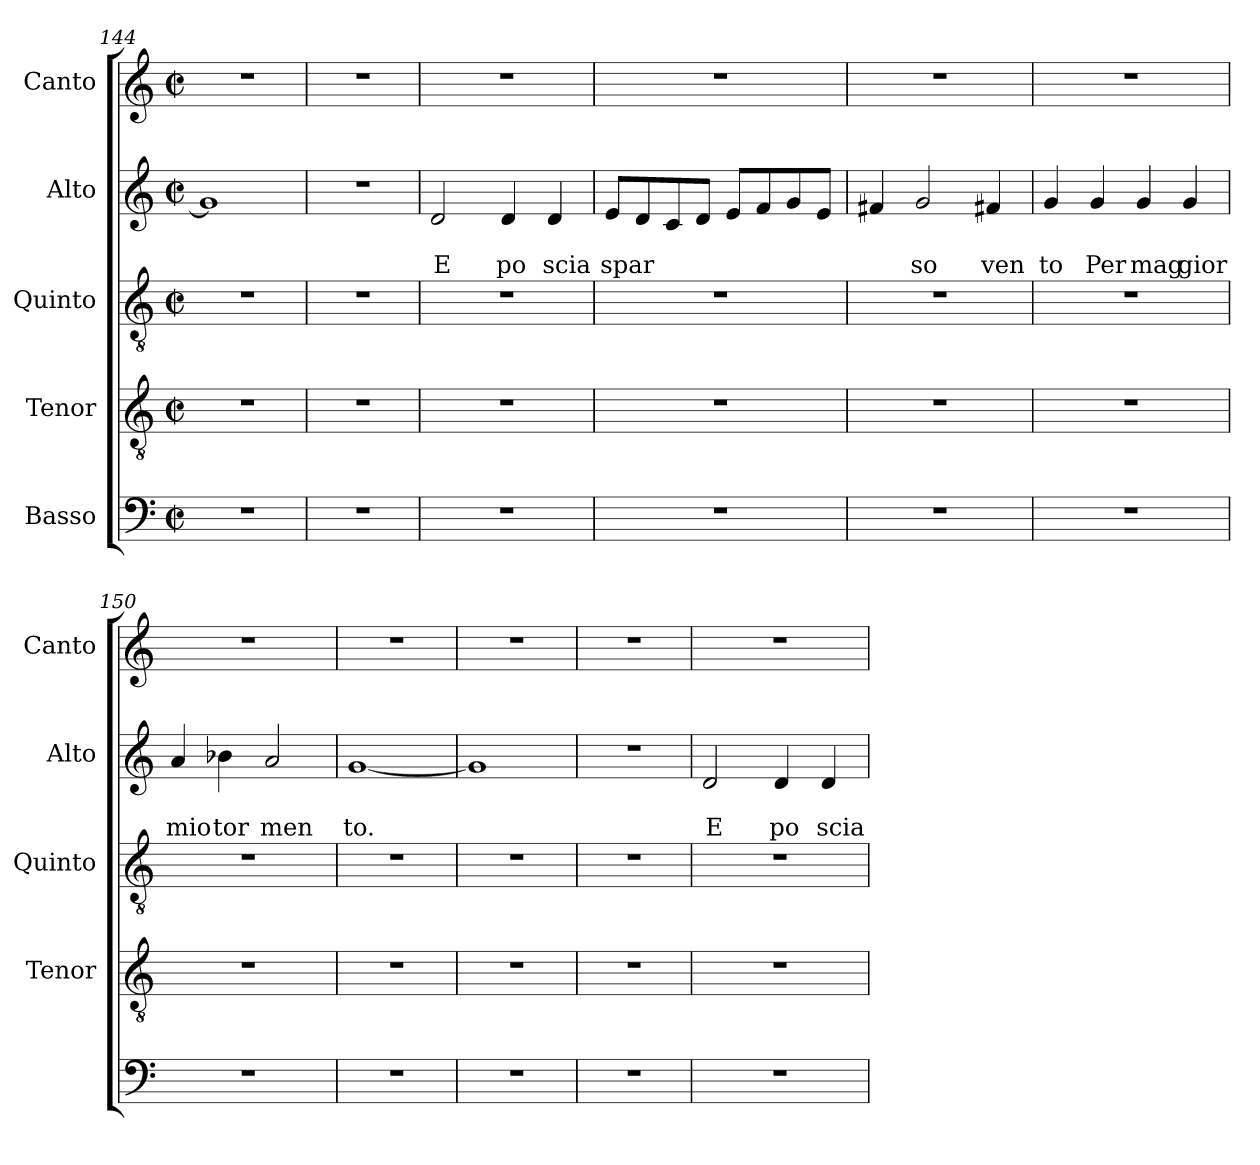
**kern	**kern	**kern	**kern	**text	**text	**kern
*part5	*part4	*part3	*part2	*part2	*part2	*part1
*staff5	*staff4	*staff3	*staff2	*staff2	*staff2	*staff1
*I"Basso	*I"Tenor	*I"Quinto	*I"Alto	*	*	*I"Canto
*	*I'Tenor	*I'Quinto	*I'Alto	*	*	*I'Canto
*clefF4	*clefGv2	*clefGv2	*clefG2	*	*	*clefG2
*k[]	*k[]	*k[]	*k[]	*	*	*k[]
*C:	*C:	*C:	*C:	*	*	*C:
*M2/2	*M2/2	*M2/2	*M2/2	*	*	*M2/2
*met(c|)	*met(c|)	*met(c|)	*met(c|)	*	*	*met(c|)
=144	=144	=144	=144	=144	=144	=144
1r	1r	1r	1g]	.	.	1r
=145	=145	=145	=145	=145	=145	=145
1r	1r	1r	1r	.	.	1r
=146	=146	=146	=146	=146	=146	=146
!	!	!	!	!	!LO:LY:b	!
1r	1r	1r	2d/	.	E	1r
!	!	!	!	!	!LO:LY:b	!
.	.	.	4d/	.	po	.
!	!	!	!	!	!LO:LY:b	!
.	.	.	4d/	.	scia	.
=147	=147	=147	=147	=147	=147	=147
!	!	!	!	!	!LO:LY:b	!
1r	1r	1r	8e/L	.	spar	1r
.	.	.	8d/	.	.	.
.	.	.	8c/	.	.	.
.	.	.	8d/J	.	.	.
.	.	.	8e/L	.	.	.
.	.	.	8f/	.	.	.
.	.	.	8g/	.	.	.
.	.	.	8e/J	.	.	.
!!LO:LB:g=z
=148	=148	=148	=148	=148	=148	=148
1r	1r	1r	4f#X/	.	.	1r
!	!	!	!	!	!LO:LY:b	!
.	.	.	2g/	.	so	.
!	!	!	!	!	!LO:LY:b	!
.	.	.	4f#X/	.	ven	.
=149	=149	=149	=149	=149	=149	=149
!	!	!	!	!	!LO:LY:b	!
1r	1r	1r	4g/	.	to	1r
!	!	!	!	!	!LO:LY:b	!
.	.	.	4g/	.	Per	.
!	!	!	!	!	!LO:LY:b	!
.	.	.	4g/	.	mag	.
!	!	!	!	!	!LO:LY:b	!
.	.	.	4g/	.	gior	.
=150	=150	=150	=150	=150	=150	=150
!	!	!	!	!	!LO:LY:b	!
1r	1r	1r	4a/	.	mio	1r
!	!	!	!	!	!LO:LY:b	!
.	.	.	4b-X\	.	tor	.
!	!	!	!	!	!LO:LY:b	!
.	.	.	2a/	.	men	.
=151	=151	=151	=151	=151	=151	=151
!	!	!	!	!	!LO:LY:b	!
1r	1r	1r	[<1g	.	to.	1r
=152	=152	=152	=152	=152	=152	=152
1r	1r	1r	1g]	.	.	1r
=153	=153	=153	=153	=153	=153	=153
1r	1r	1r	1r	.	.	1r
=154	=154	=154	=154	=154	=154	=154
!	!	!	!	!	!LO:LY:b	!
1r	1r	1r	2d/	.	E	1r
!	!	!	!	!	!LO:LY:b	!
.	.	.	4d/	.	po	.
!	!	!	!	!	!LO:LY:b	!
.	.	.	4d/	.	scia	.
=	=	=	=	=	=	=
*-	*-	*-	*-	*-	*-	*-
